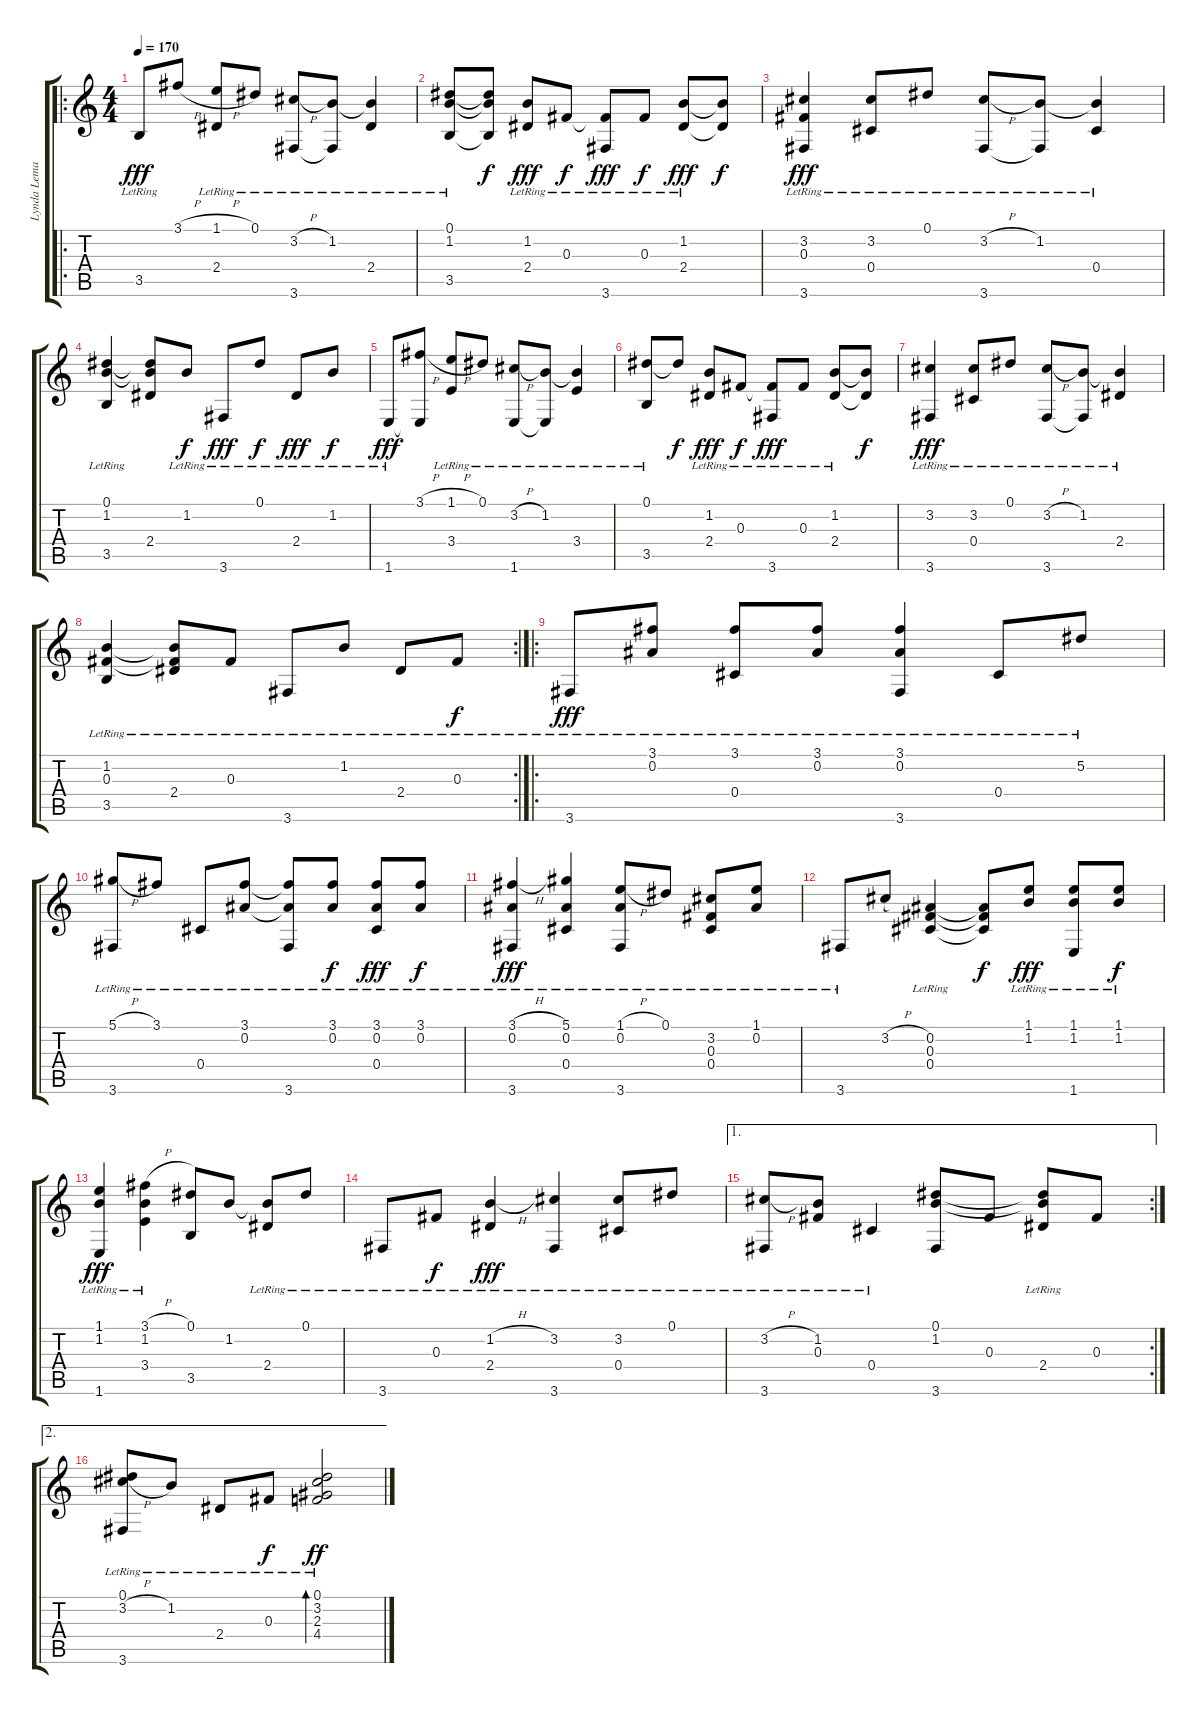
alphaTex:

\track ("Lynda Lemay" "Lynda Lema") {instrument acousticguitarsteel}
\staff {score tabs}
\tuning (Eb4 Bb3 Gb3 Db3 Ab2 Eb2) {hide}
\ro
\ts (4 4)
\tempo 170
\clef g2
\ks c
3.5{lr}.8{dy fff} 3.1{h}.8 (1.1{h} 2.4{lr}).8 0.1{lr}.8 (3.2{h} 3.6{lr}).8 (1.2{lr} 3.6{t}).8 (1.2{t} 2.4{lr}).4 |
(0.1{lr} 1.2{lr} 3.5{lr}).8 (0.1{t} 1.2{t} 3.5{t}).8{dy f} (1.2{lr} 2.4{lr}).8{dy fff} 0.3{lr}.8{dy f} (0.3{t} 3.6{lr}).8{dy fff} 0.3{lr}.8{dy f} (1.2{lr} 2.4{lr}).8{dy fff} (1.2{t} 2.4{t}).8{dy f} |
(3.2{lr} 0.3{lr} 3.6{lr}).4{dy fff} (3.2{lr} 0.4{lr}).8 0.1{lr}.8 (3.2{h} 3.6{lr}).8 (1.2{lr} 3.6{t}).8 (1.2{t} 0.4{lr}).4 |
(0.1{lr} 1.2{lr} 3.5{lr}).4 (0.1{t} 1.2{t} 2.4).8 1.2{lr}.8{dy f} 3.6{lr}.8{dy fff} 0.1{lr}.8{dy f} 2.4{lr}.8{dy fff} 1.2{lr}.8{dy f} |
1.6{lr}.8{dy fff} (3.1{h} 1.6{t}).8 (1.1{h} 3.4{lr}).8 0.1{lr}.8 (3.2{h} 1.6{lr}).8 (1.2{lr} 1.6{t}).8 (1.2{t} 3.4{lr}).4 |
(0.1{lr} 3.5{lr}).8 0.1{t}.8{dy f} (1.2{lr} 2.4{lr}).8{dy fff} 0.3{lr}.8{dy f} (0.3{t} 3.6{lr}).8{dy fff} 0.3{lr}.8 (1.2{lr} 2.4{lr}).8 (1.2{t} 2.4{t}).8{dy f} |
(3.2{lr} 3.6{lr}).4{dy fff} (3.2{lr} 0.4{lr}).8 0.1{lr}.8 (3.2{h} 3.6{lr}).8 (1.2{lr} 3.6{t}).8 (1.2{t} 2.4{lr}).4 |
\rc 2
(1.2{lr} 0.3{lr} 3.5{lr}).4 (1.2{t} 0.3{t} 2.4{lr}).8 0.3{lr}.8 3.6{lr}.8 1.2{lr}.8 2.4{lr}.8 0.3{lr}.8{dy f} |
\ro
3.6{lr}.8{dy fff} (3.1{lr} 0.2{lr}).8 (3.1{lr} 0.4{lr}).8 (3.1{lr} 0.2{lr}).8 (3.1{lr} 0.2{lr} 3.6{lr}).4 0.4{lr}.8 5.2{lr}.8 |
(5.1{h} 3.6{lr}).8 3.1{lr}.8 0.4{lr}.8 (3.1{lr} 0.2{lr}).8 (3.1{t} 0.2{t} 3.6{lr}).8 (3.1{lr} 0.2{lr}).8{dy f} (3.1{lr} 0.2{lr} 0.4{lr}).8{dy fff} (3.1{lr} 0.2{lr}).8{dy f} |
(3.1{h} 0.2{lr} 3.6{lr}).4{dy fff} (5.1{lr} 0.2{lr} 0.4{lr}).4 (1.1{h} 0.2{lr} 3.6{lr}).8 0.1{lr}.8 (3.2{lr} 0.3{lr} 0.4{lr}).8 (1.1{lr} 0.2{lr}).8 |
3.6{lr}.8 3.2{h}.8 (0.2{lr} 0.3{lr} 0.4{lr}).4 (0.2{t} 0.3{t} 0.4{t}).8{dy f} (1.1{lr} 1.2{lr}).8{dy fff} (1.1 1.2 1.6{lr}).8 (1.1{lr} 1.2{lr}).8{dy f} |
(1.1{lr} 1.2{lr} 1.6{lr}).4{dy fff} (3.1{h} 1.2{lr} 3.4{lr}).4 (0.1 3.5).8 1.2.8 (1.2{t} 2.4{lr}).8 0.1{lr}.8 |
3.6{lr}.8 0.3{lr}.8{dy f} (1.2{h} 2.4{lr}).4{dy fff} (3.2{lr} 3.6{lr}).4 (3.2{lr} 0.4{lr}).8 0.1{lr}.8 |
\ae 1
\rc 2
(3.2{h} 3.6{lr}).8 (1.2{lr} 0.3{lr}).8 0.4{lr}.4 (0.1 1.2 3.6).8 0.3.8 (0.1{t} 1.2{t} 2.4{lr}).8 0.3.8 |
\ae 2
(0.1{lr} 3.2{h} 3.6{lr}).8 1.2{lr}.8 2.4{lr}.8 0.3{lr}.8{dy f} (0.1 3.2{lr} 2.3{lr} 4.4{lr}).2{bd 480 dy ff}
